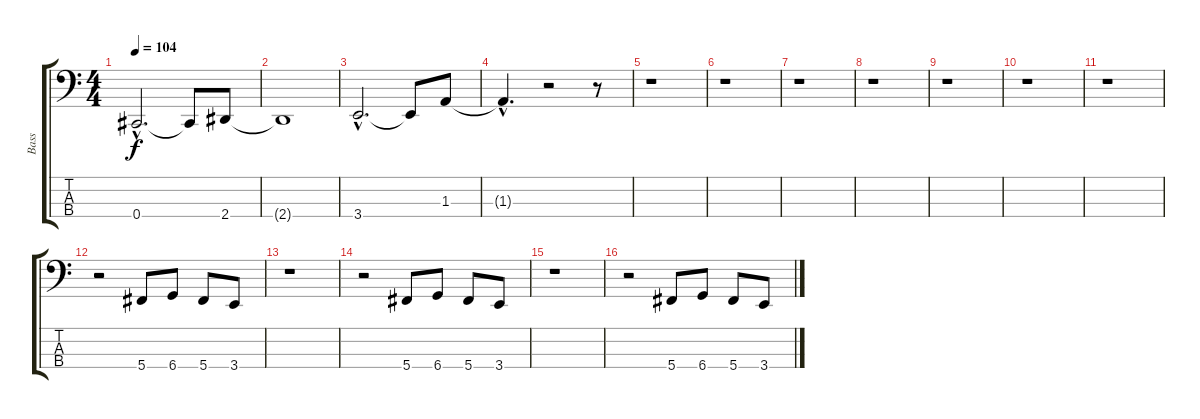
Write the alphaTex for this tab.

\track ("Bass" "Bass") {instrument electricbassfinger}
\staff {score tabs}
\tuning (Gb2 Db2 Ab1 Db1) {hide}
\ts (4 4)
\tempo 104
\clef f4
\ks c
0.4{hac}.2{d dy f} 0.4{t}.8 2.4.8 |
2.4{t}.1 |
3.4{hac}.2{d} 3.4{t}.8 1.3.8 |
1.3{hac t}.4{d} r.2 r.8 |
r.1 |
r.1 |
r.1 |
r.1 |
r.1 |
r.1 |
r.1 |
r.2 5.4.8 6.4.8 5.4.8 3.4.8 |
r.1 |
r.2 5.4.8 6.4.8 5.4.8 3.4.8 |
r.1 |
r.2 5.4.8 6.4.8 5.4.8 3.4.8
